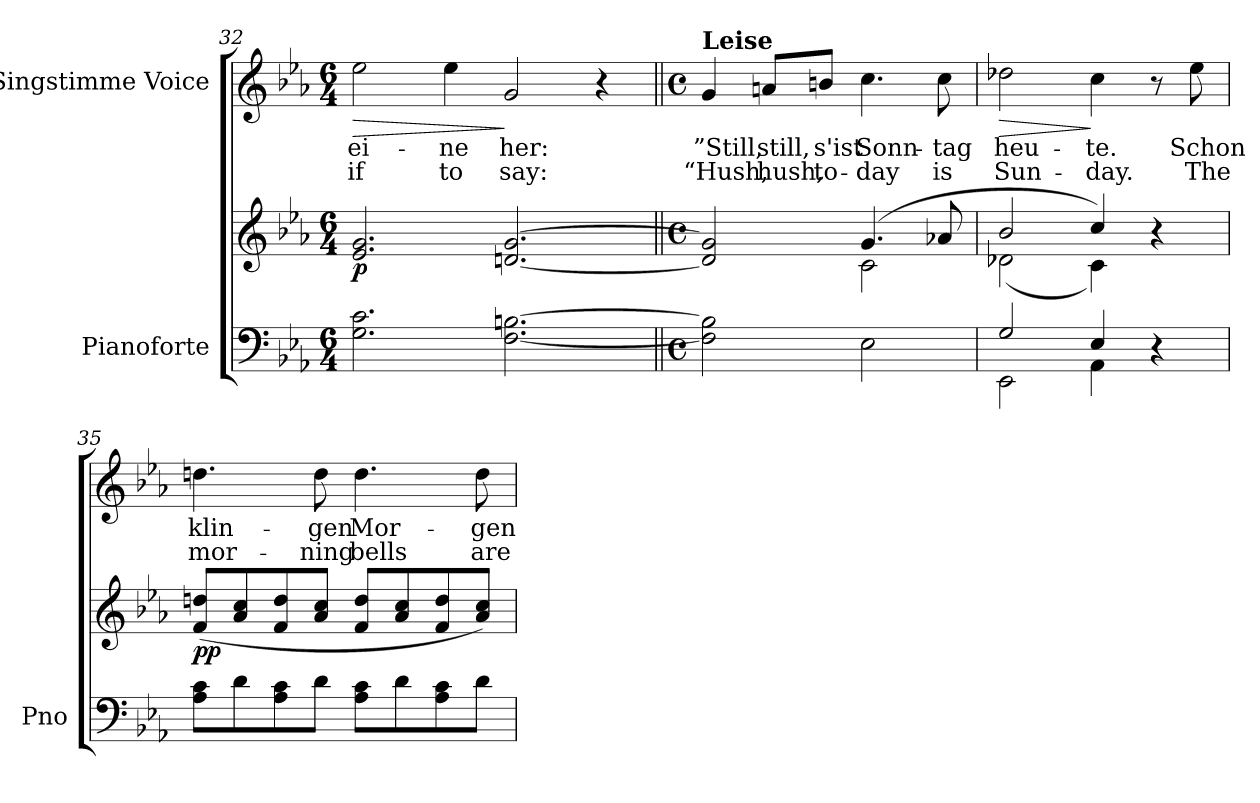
**kern	**kern	**dynam	**kern	**text	**text	**dynam
*part2	*part2	*part2	*part1	*part1	*part1	*part1
*staff3	*staff2	*staff2/3	*staff1	*staff1	*staff1	*staff1
*I"Pianoforte	*	*	*I"Singstimme Voice	*	*	*
*I'Pno	*	*	*	*	*	*
*clefF4	*clefG2	*	*clefG2	*	*	*
*k[b-e-a-]	*k[b-e-a-]	*	*k[b-e-a-]	*	*	*
*M6/4	*M6/4	*	*M6/4	*	*	*
=32	=32	=32	=32	=32	=32	=32
!	!	!LO:DY:b	!	!	!	!LO:HP:b
2.G\ 2.c\	2.e-/ 2.g/	p	2ee-\	ei-	if	>
.	.	.	4ee-\	-ne	to	.
[2.F\ [2.Bn\	[<2.dn/ [2.g/	.	2g/	her:	say:	]
.	.	.	4r	.	.	.
=33||	=33||	=33||	=33||	=33||	=33||	=33||
*M4/4	*M4/4	*	*M4/4	*	*	*
*met(c)	*met(c)	*	*met(c)	*	*	*
*	*^	*	*	*	*	*
!	!	!	!	!LO:TX:a:B:t=Leise	!	!	!
2F\] 2B\]	2d/] 2g/]	2ryy	.	4g/	”Still,	“Hush,	.
.	.	.	.	8an/L	still,	hush,	.
.	.	.	.	8bn/J	s'ist	to-	.
2E-\	(4.g/	2c\	.	4.cc\	Sonn-	-day	.
.	8a-X/	.	.	8cc\	-tag	is	.
=34	=34	=34	=34	=34	=34	=34	=34
*^	*	*	*	*	*	*	*
!	!	!	!	!	!	!	!	!LO:HP:b
2G/	2EE-\	2b-/	(2d-X\	.	2dd-X\	heu-	Sun-	>
4E-/	4AA-\	4cc/)	4c\)	.	4cc\	-te.	-day.	]
4r	4ryy	4r	4ryy	.	8r	.	.	.
.	.	.	.	.	8ee-\	Schon	The	.
*v	*v	*	*	*	*	*	*	*
*	*v	*v	*	*	*	*	*
=35	=35	=35	=35	=35	=35	=35
!	!	!LO:DY:b	!	!	!	!
8A-\ 8c\L	(8f/ 8ddn/L	pp	4.ddn\	klin-	mor-	.
8d\	8a-/ 8cc/	.	.	.	.	.
8A-\ 8c\	8f/ 8dd/	.	.	.	.	.
8d\J	8a-/ 8cc/J	.	8dd\	-gen	-ning	.
8A-\ 8c\L	8f/ 8dd/L	.	4.dd\	Mor-	bells	.
8d\	8a-/ 8cc/	.	.	.	.	.
8A-\ 8c\	8f/ 8dd/	.	.	.	.	.
8d\J	8a-/ 8cc/J)	.	8dd\	-gen-	are	.
=	=	=	=	=	=	=
*-	*-	*-	*-	*-	*-	*-
